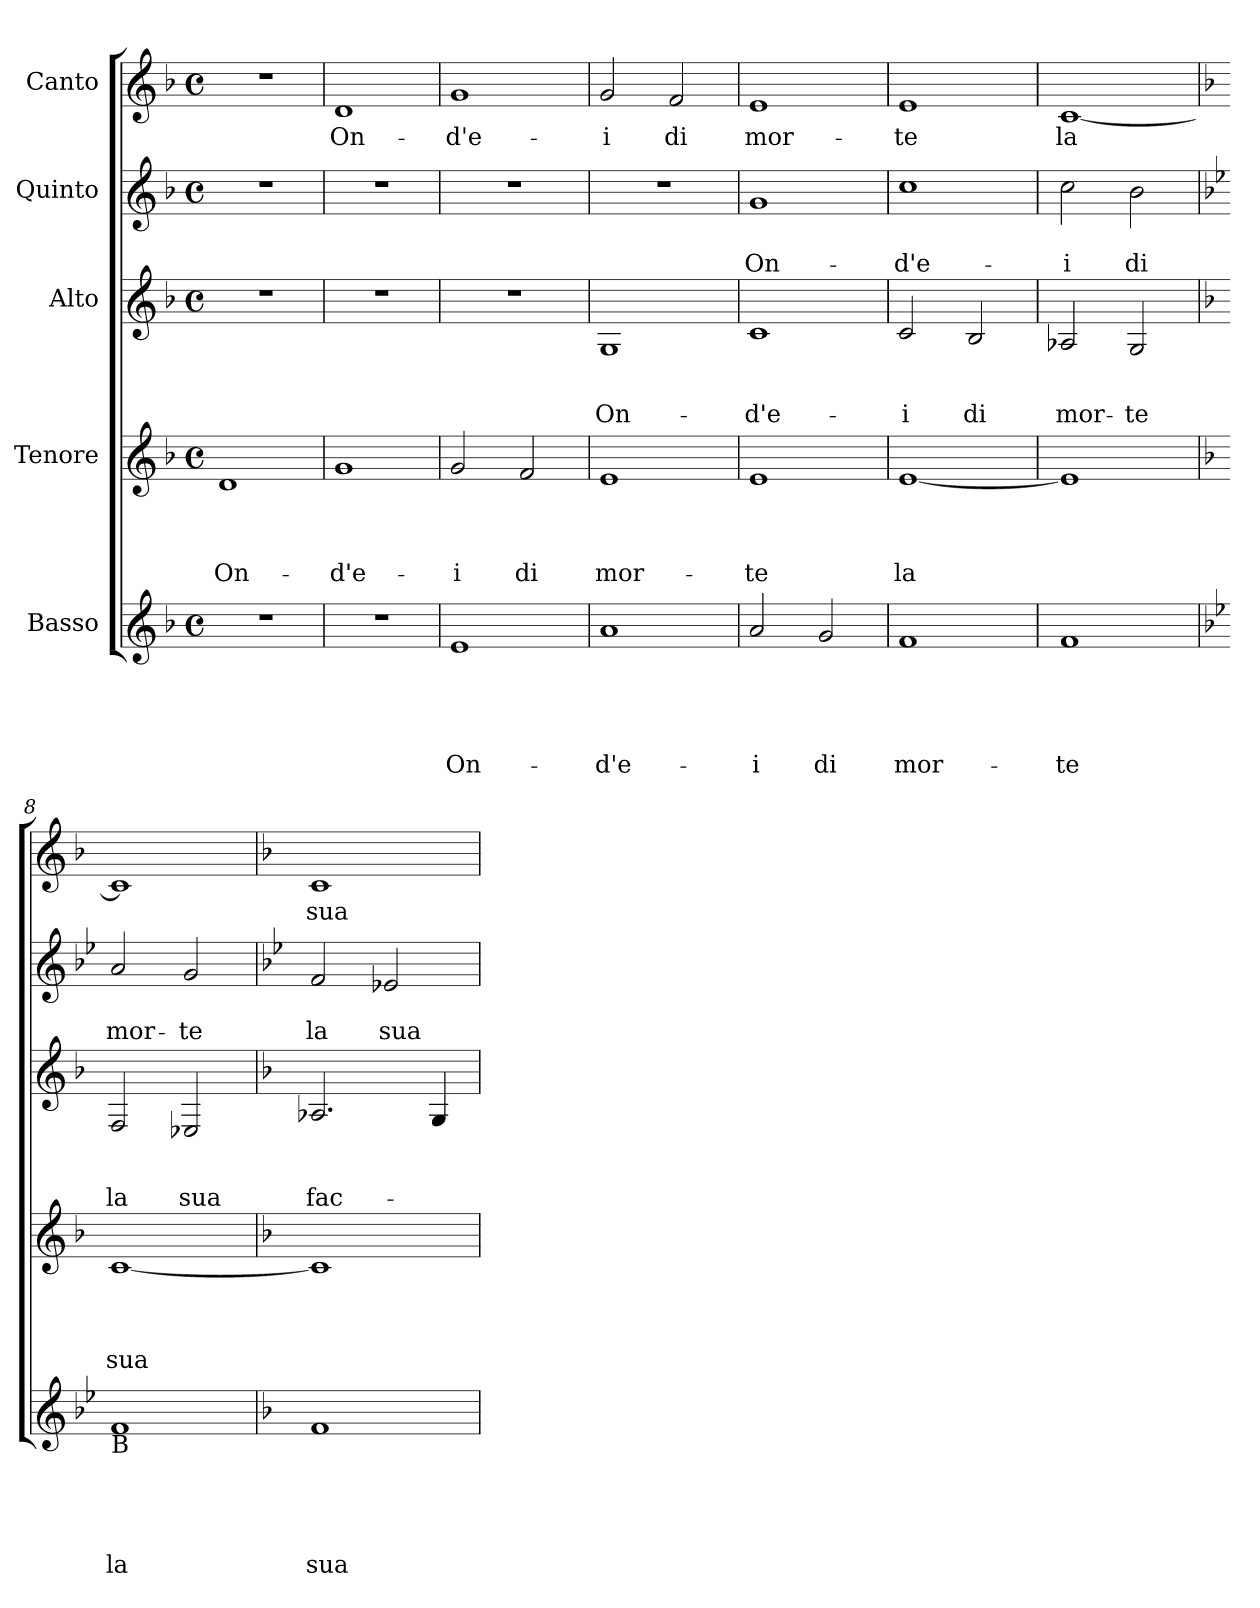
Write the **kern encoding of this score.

**kern	**text	**text	**text	**text	**text	**kern	**text	**text	**text	**text	**kern	**text	**text	**text	**kern	**text	**text	**kern	**text
*part5	*part5	*part5	*part5	*part5	*part5	*part4	*part4	*part4	*part4	*part4	*part3	*part3	*part3	*part3	*part2	*part2	*part2	*part1	*part1
*staff5	*staff5	*staff5	*staff5	*staff5	*staff5	*staff4	*staff4	*staff4	*staff4	*staff4	*staff3	*staff3	*staff3	*staff3	*staff2	*staff2	*staff2	*staff1	*staff1
*I"Basso	*	*	*	*	*	*I"Tenore	*	*	*	*	*I"Alto	*	*	*	*I"Quinto	*	*	*I"Canto	*
*clefG2	*	*	*	*	*	*clefG2	*	*	*	*	*clefG2	*	*	*	*clefG2	*	*	*clefG2	*
*k[b-]	*	*	*	*	*	*k[b-]	*	*	*	*	*k[b-]	*	*	*	*k[b-]	*	*	*k[b-]	*
*F:	*	*	*	*	*	*F:	*	*	*	*	*F:	*	*	*	*F:	*	*	*F:	*
*M4/4	*	*	*	*	*	*M4/4	*	*	*	*	*M4/4	*	*	*	*M4/4	*	*	*M4/4	*
*met(c)	*	*	*	*	*	*met(c)	*	*	*	*	*met(c)	*	*	*	*met(c)	*	*	*met(c)	*
=1	=1	=1	=1	=1	=1	=1	=1	=1	=1	=1	=1	=1	=1	=1	=1	=1	=1	=1	=1
!	!	!	!	!	!	!	!	!	!	!LO:LY:b	!	!	!	!	!	!	!	!	!
1r	.	.	.	.	.	1d	.	.	.	On-	1r	.	.	.	1r	.	.	1r	.
=2	=2	=2	=2	=2	=2	=2	=2	=2	=2	=2	=2	=2	=2	=2	=2	=2	=2	=2	=2
!	!	!	!	!	!	!	!	!	!	!LO:LY:b	!	!	!	!	!	!	!	!	!LO:LY:b
1r	.	.	.	.	.	1g	.	.	.	-d'e-	1r	.	.	.	1r	.	.	1d	On-
=3	=3	=3	=3	=3	=3	=3	=3	=3	=3	=3	=3	=3	=3	=3	=3	=3	=3	=3	=3
!	!	!	!	!	!LO:LY:b	!	!	!	!	!LO:LY:b	!	!	!	!	!	!	!	!	!LO:LY:b
1e	.	.	.	.	On-	2g/	.	.	.	-i	1r	.	.	.	1r	.	.	1g	-d'e-
!	!	!	!	!	!	!	!	!	!	!LO:LY:b	!	!	!	!	!	!	!	!	!
.	.	.	.	.	.	2f/	.	.	.	di	.	.	.	.	.	.	.	.	.
=4	=4	=4	=4	=4	=4	=4	=4	=4	=4	=4	=4	=4	=4	=4	=4	=4	=4	=4	=4
!	!	!	!	!	!LO:LY:b	!	!	!	!	!LO:LY:b	!	!	!	!LO:LY:b	!	!	!	!	!LO:LY:b
1a	.	.	.	.	-d'e-	1e	.	.	.	mor-	1G	.	.	On-	1r	.	.	2g/	-i
!	!	!	!	!	!	!	!	!	!	!	!	!	!	!	!	!	!	!	!LO:LY:b
.	.	.	.	.	.	.	.	.	.	.	.	.	.	.	.	.	.	2f/	di
=5	=5	=5	=5	=5	=5	=5	=5	=5	=5	=5	=5	=5	=5	=5	=5	=5	=5	=5	=5
!	!	!	!	!	!LO:LY:b	!	!	!	!	!LO:LY:b	!	!	!	!LO:LY:b	!	!	!LO:LY:b	!	!LO:LY:b
2a/	.	.	.	.	-i	1e	.	.	.	-te	1c	.	.	-d'e-	1g	.	On-	1e	mor-
!	!	!	!	!	!LO:LY:b	!	!	!	!	!	!	!	!	!	!	!	!	!	!
2g/	.	.	.	.	di	.	.	.	.	.	.	.	.	.	.	.	.	.	.
=6	=6	=6	=6	=6	=6	=6	=6	=6	=6	=6	=6	=6	=6	=6	=6	=6	=6	=6	=6
!	!	!	!	!	!LO:LY:b	!	!	!	!	!LO:LY:b	!	!	!	!LO:LY:b	!	!	!LO:LY:b	!	!LO:LY:b
1f	.	.	.	.	mor-	[<1e	.	.	.	la	2c/	.	.	-i	1cc	.	-d'e-	1e	-te
!	!	!	!	!	!	!	!	!	!	!	!	!	!	!LO:LY:b	!	!	!	!	!
.	.	.	.	.	.	.	.	.	.	.	2B-/	.	.	di	.	.	.	.	.
=7	=7	=7	=7	=7	=7	=7	=7	=7	=7	=7	=7	=7	=7	=7	=7	=7	=7	=7	=7
!	!	!	!	!	!LO:LY:b	!	!	!	!	!	!	!	!	!LO:LY:b	!	!	!LO:LY:b	!	!LO:LY:b
1f	.	.	.	.	-te	1e]	.	.	.	.	2A-X/	.	.	mor-	2cc\	.	-i	[<1c	la
!	!	!	!	!	!	!	!	!	!	!	!	!	!	!LO:LY:b	!	!	!LO:LY:b	!	!
.	.	.	.	.	.	.	.	.	.	.	2G/	.	.	-te	2b-\	.	di	.	.
!!LO:LB:g=z
=8	=8	=8	=8	=8	=8	=8	=8	=8	=8	=8	=8	=8	=8	=8	=8	=8	=8	=8	=8
*k[b-e-]	*	*	*	*	*	*	*	*	*	*	*	*	*	*	*k[b-e-]	*	*	*	*
*B-:	*	*	*	*	*	*	*	*	*	*	*	*	*	*	*B-:	*	*	*	*
!LO:TX:b:t=B	!	!	!	!	!	!	!	!	!	!	!	!	!	!	!	!	!	!	!
!	!	!	!	!	!LO:LY:b	!	!	!	!	!LO:LY:b	!	!	!	!LO:LY:b	!	!	!LO:LY:b	!	!
1f	.	.	.	.	la	[<1c	.	.	.	sua	2F/	.	.	la	2a/	.	mor-	1c]	.
!	!	!	!	!	!	!	!	!	!	!	!	!	!	!LO:LY:b	!	!	!LO:LY:b	!	!
.	.	.	.	.	.	.	.	.	.	.	2E-X/	.	.	sua	2g/	.	-te	.	.
=9	=9	=9	=9	=9	=9	=9	=9	=9	=9	=9	=9	=9	=9	=9	=9	=9	=9	=9	=9
*k[b-]	*	*	*	*	*	*	*	*	*	*	*	*	*	*	*	*	*	*	*
*F:	*	*	*	*	*	*	*	*	*	*	*	*	*	*	*	*	*	*	*
!	!	!	!	!	!LO:LY:b	!	!	!	!	!	!	!	!	!LO:LY:b	!	!	!LO:LY:b	!	!LO:LY:b
1f	.	.	.	.	sua	1c]	.	.	.	.	2.A-X/	.	.	fac-	2f/	.	la	1c	sua
!	!	!	!	!	!	!	!	!	!	!	!	!	!	!	!	!	!LO:LY:b	!	!
.	.	.	.	.	.	.	.	.	.	.	.	.	.	.	2e-X/	.	sua	.	.
.	.	.	.	.	.	.	.	.	.	.	4G/	.	.	.	.	.	.	.	.
=	=	=	=	=	=	=	=	=	=	=	=	=	=	=	=	=	=	=	=
*-	*-	*-	*-	*-	*-	*-	*-	*-	*-	*-	*-	*-	*-	*-	*-	*-	*-	*-	*-
